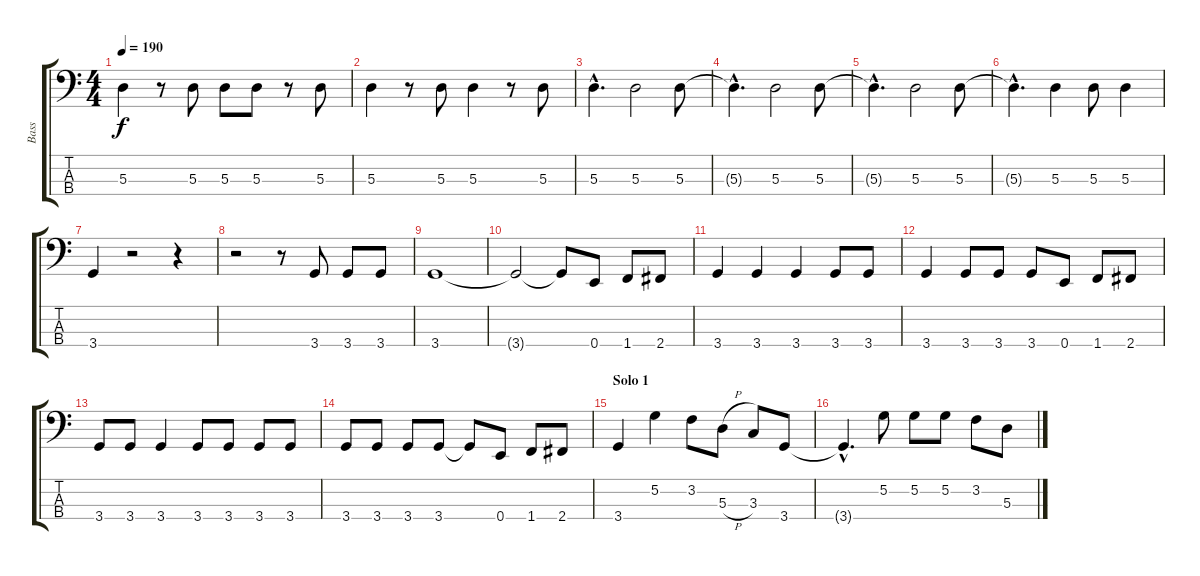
\track ("Bass" "Bass") {instrument electricbassfinger}
\staff {score tabs}
\tuning (G2 D2 A1 E1) {hide}
\ts (4 4)
\tempo 190
\clef f4
\ks c
5.3.4{dy f} r.8 5.3.8 5.3.8 5.3.8 r.8 5.3.8 |
5.3.4 r.8 5.3.8 5.3.4 r.8 5.3.8 |
5.3{hac}.4{d} 5.3.2 5.3.8 |
5.3{hac t}.4{d} 5.3.2 5.3.8 |
5.3{hac t}.4{d} 5.3.2 5.3.8 |
5.3{hac t}.4{d} 5.3.4 5.3.8 5.3.4 |
3.4.4 r.2 r.4 |
r.2 r.8 3.4.8 3.4.8 3.4.8 |
3.4.1 |
3.4{t}.2 3.4{t}.8 0.4.8 1.4.8 2.4.8 |
3.4.4 3.4.4 3.4.4 3.4.8 3.4.8 |
3.4.4 3.4.8 3.4.8 3.4.8 0.4.8 1.4.8 2.4.8 |
3.4.8 3.4.8 3.4.4 3.4.8 3.4.8 3.4.8 3.4.8 |
3.4.8 3.4.8 3.4.8 3.4.8 3.4{t}.8 0.4.8 1.4.8 2.4.8 |
\section ("" "Solo 1")
3.4.4 5.2.4 3.2.8 5.3{h}.8 3.3.8 3.4.8 |
3.4{hac t}.4{d} 5.2.8 5.2.8 5.2.8 3.2.8 5.3.8
